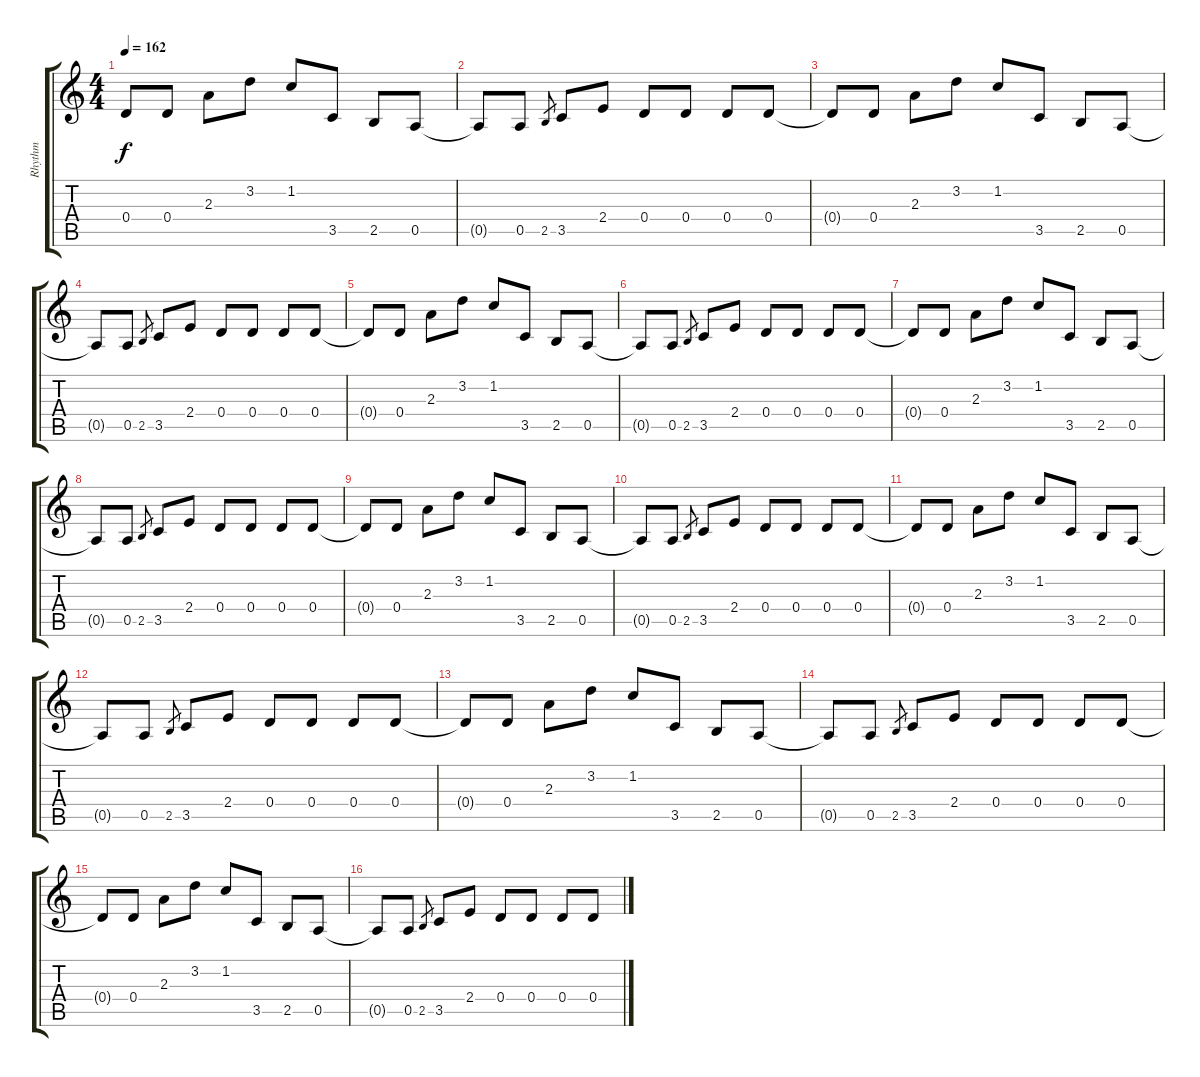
\track ("Rhythm" "Rhythm") {instrument electricguitarclean}
\staff {score tabs}
\tuning (E4 B3 G3 D3 A2 E2) {hide}
\ts (4 4)
\tempo 162
\clef g2
\ks c
0.4{t}.8{dy f} 0.4.8 2.3.8 3.2.8 1.2.8 3.5.8 2.5.8 0.5.8 |
0.5{t}.8 0.5.8 2.5.8{gr} 3.5.8 2.4.8 0.4.8 0.4.8 0.4.8 0.4.8 |
0.4{t}.8 0.4.8 2.3.8 3.2.8 1.2.8 3.5.8 2.5.8 0.5.8 |
0.5{t}.8 0.5.8 2.5.8{gr} 3.5.8 2.4.8 0.4.8 0.4.8 0.4.8 0.4.8 |
0.4{t}.8 0.4.8 2.3.8 3.2.8 1.2.8 3.5.8 2.5.8 0.5.8 |
0.5{t}.8 0.5.8 2.5.8{gr} 3.5.8 2.4.8 0.4.8 0.4.8 0.4.8 0.4.8 |
0.4{t}.8 0.4.8 2.3.8 3.2.8 1.2.8 3.5.8 2.5.8 0.5.8 |
0.5{t}.8 0.5.8 2.5.8{gr} 3.5.8 2.4.8 0.4.8 0.4.8 0.4.8 0.4.8 |
0.4{t}.8 0.4.8 2.3.8 3.2.8 1.2.8 3.5.8 2.5.8 0.5.8 |
0.5{t}.8 0.5.8 2.5.8{gr} 3.5.8 2.4.8 0.4.8 0.4.8 0.4.8 0.4.8 |
0.4{t}.8 0.4.8 2.3.8 3.2.8 1.2.8 3.5.8 2.5.8 0.5.8 |
0.5{t}.8 0.5.8 2.5.8{gr} 3.5.8 2.4.8 0.4.8 0.4.8 0.4.8 0.4.8 |
0.4{t}.8 0.4.8 2.3.8 3.2.8 1.2.8 3.5.8 2.5.8 0.5.8 |
0.5{t}.8 0.5.8 2.5.8{gr} 3.5.8 2.4.8 0.4.8 0.4.8 0.4.8 0.4.8 |
0.4{t}.8 0.4.8 2.3.8 3.2.8 1.2.8 3.5.8 2.5.8 0.5.8 |
0.5{t}.8 0.5.8 2.5.8{gr} 3.5.8 2.4.8 0.4.8 0.4.8 0.4.8 0.4.8
